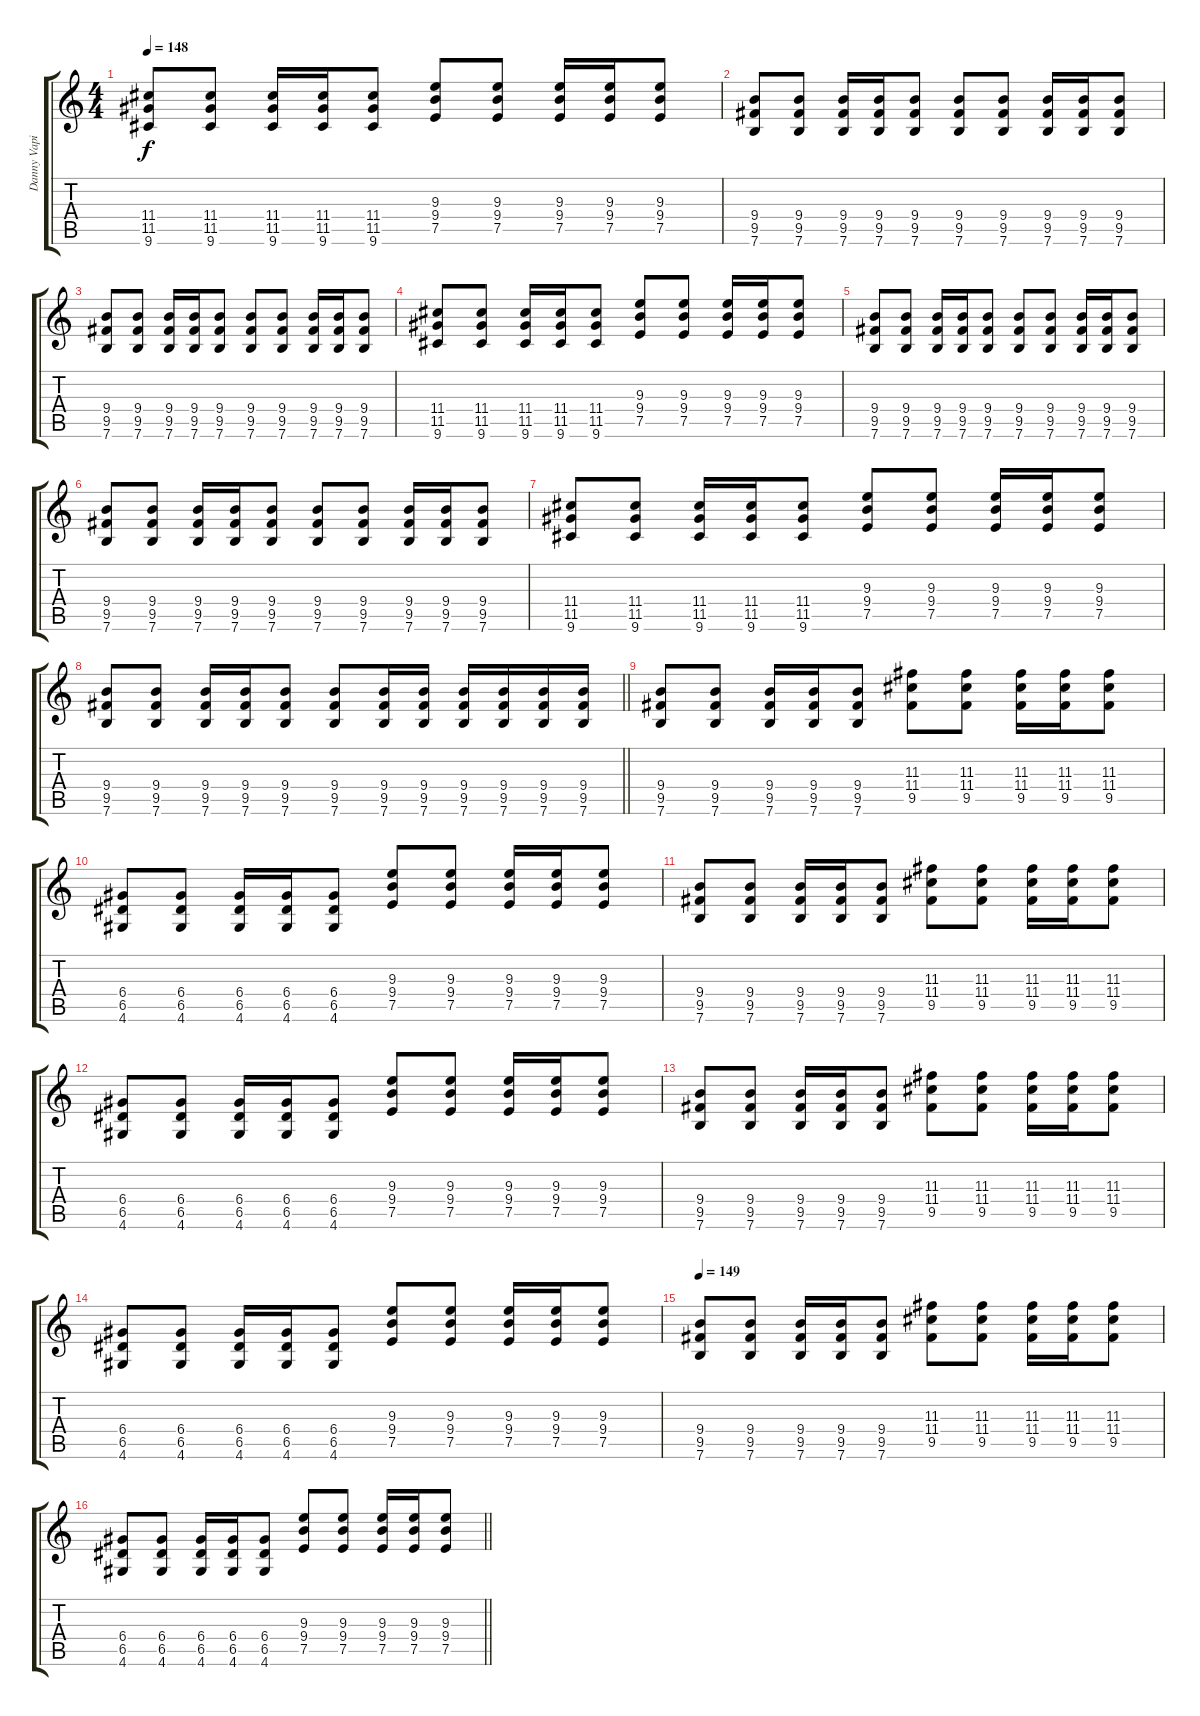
\track ("Danny Vapid" "Danny Vapi") {instrument distortionguitar}
\staff {score tabs}
\tuning (E4 B3 G3 D3 A2 E2) {hide}
\ts (4 4)
\tempo 148
\clef g2
\ks c
(11.4 11.5 9.6).8{dy f} (11.4 11.5 9.6).8 (11.4 11.5 9.6).16 (11.4 11.5 9.6).16 (11.4 11.5 9.6).8 (9.3 9.4 7.5).8 (9.3 9.4 7.5).8 (9.3 9.4 7.5).16 (9.3 9.4 7.5).16 (9.3 9.4 7.5).8 |
(9.4 9.5 7.6).8 (9.4 9.5 7.6).8 (9.4 9.5 7.6).16 (9.4 9.5 7.6).16 (9.4 9.5 7.6).8 (9.4 9.5 7.6).8 (9.4 9.5 7.6).8 (9.4 9.5 7.6).16 (9.4 9.5 7.6).16 (9.4 9.5 7.6).8 |
(9.4 9.5 7.6).8 (9.4 9.5 7.6).8 (9.4 9.5 7.6).16 (9.4 9.5 7.6).16 (9.4 9.5 7.6).8 (9.4 9.5 7.6).8 (9.4 9.5 7.6).8 (9.4 9.5 7.6).16 (9.4 9.5 7.6).16 (9.4 9.5 7.6).8 |
(11.4 11.5 9.6).8 (11.4 11.5 9.6).8 (11.4 11.5 9.6).16 (11.4 11.5 9.6).16 (11.4 11.5 9.6).8 (9.3 9.4 7.5).8 (9.3 9.4 7.5).8 (9.3 9.4 7.5).16 (9.3 9.4 7.5).16 (9.3 9.4 7.5).8 |
(9.4 9.5 7.6).8 (9.4 9.5 7.6).8 (9.4 9.5 7.6).16 (9.4 9.5 7.6).16 (9.4 9.5 7.6).8 (9.4 9.5 7.6).8 (9.4 9.5 7.6).8 (9.4 9.5 7.6).16 (9.4 9.5 7.6).16 (9.4 9.5 7.6).8 |
(9.4 9.5 7.6).8 (9.4 9.5 7.6).8 (9.4 9.5 7.6).16 (9.4 9.5 7.6).16 (9.4 9.5 7.6).8 (9.4 9.5 7.6).8 (9.4 9.5 7.6).8 (9.4 9.5 7.6).16 (9.4 9.5 7.6).16 (9.4 9.5 7.6).8 |
(11.4 11.5 9.6).8 (11.4 11.5 9.6).8 (11.4 11.5 9.6).16 (11.4 11.5 9.6).16 (11.4 11.5 9.6).8 (9.3 9.4 7.5).8 (9.3 9.4 7.5).8 (9.3 9.4 7.5).16 (9.3 9.4 7.5).16 (9.3 9.4 7.5).8 |
\barLineRight lightlight
(9.4 9.5 7.6).8 (9.4 9.5 7.6).8 (9.4 9.5 7.6).16 (9.4 9.5 7.6).16 (9.4 9.5 7.6).8 (9.4 9.5 7.6).8 (9.4 9.5 7.6).16 (9.4 9.5 7.6).16 (9.4 9.5 7.6).16 (9.4 9.5 7.6).16 (9.4 9.5 7.6).16 (9.4 9.5 7.6).16 |
(9.4 9.5 7.6).8 (9.4 9.5 7.6).8 (9.4 9.5 7.6).16 (9.4 9.5 7.6).16 (9.4 9.5 7.6).8 (11.3 11.4 9.5).8 (11.3 11.4 9.5).8 (11.3 11.4 9.5).16 (11.3 11.4 9.5).16 (11.3 11.4 9.5).8 |
(6.4 6.5 4.6).8 (6.4 6.5 4.6).8 (6.4 6.5 4.6).16 (6.4 6.5 4.6).16 (6.4 6.5 4.6).8 (9.3 9.4 7.5).8 (9.3 9.4 7.5).8 (9.3 9.4 7.5).16 (9.3 9.4 7.5).16 (9.3 9.4 7.5).8 |
(9.4 9.5 7.6).8 (9.4 9.5 7.6).8 (9.4 9.5 7.6).16 (9.4 9.5 7.6).16 (9.4 9.5 7.6).8 (11.3 11.4 9.5).8 (11.3 11.4 9.5).8 (11.3 11.4 9.5).16 (11.3 11.4 9.5).16 (11.3 11.4 9.5).8 |
(6.4 6.5 4.6).8 (6.4 6.5 4.6).8 (6.4 6.5 4.6).16 (6.4 6.5 4.6).16 (6.4 6.5 4.6).8 (9.3 9.4 7.5).8 (9.3 9.4 7.5).8 (9.3 9.4 7.5).16 (9.3 9.4 7.5).16 (9.3 9.4 7.5).8 |
(9.4 9.5 7.6).8 (9.4 9.5 7.6).8 (9.4 9.5 7.6).16 (9.4 9.5 7.6).16 (9.4 9.5 7.6).8 (11.3 11.4 9.5).8 (11.3 11.4 9.5).8 (11.3 11.4 9.5).16 (11.3 11.4 9.5).16 (11.3 11.4 9.5).8 |
(6.4 6.5 4.6).8 (6.4 6.5 4.6).8 (6.4 6.5 4.6).16 (6.4 6.5 4.6).16 (6.4 6.5 4.6).8 (9.3 9.4 7.5).8 (9.3 9.4 7.5).8 (9.3 9.4 7.5).16 (9.3 9.4 7.5).16 (9.3 9.4 7.5).8 |
\tempo 149
(9.4 9.5 7.6).8 (9.4 9.5 7.6).8 (9.4 9.5 7.6).16 (9.4 9.5 7.6).16 (9.4 9.5 7.6).8 (11.3 11.4 9.5).8 (11.3 11.4 9.5).8 (11.3 11.4 9.5).16 (11.3 11.4 9.5).16 (11.3 11.4 9.5).8 |
\barLineRight lightlight
(6.4 6.5 4.6).8 (6.4 6.5 4.6).8 (6.4 6.5 4.6).16 (6.4 6.5 4.6).16 (6.4 6.5 4.6).8 (9.3 9.4 7.5).8 (9.3 9.4 7.5).8 (9.3 9.4 7.5).16 (9.3 9.4 7.5).16 (9.3 9.4 7.5).8
